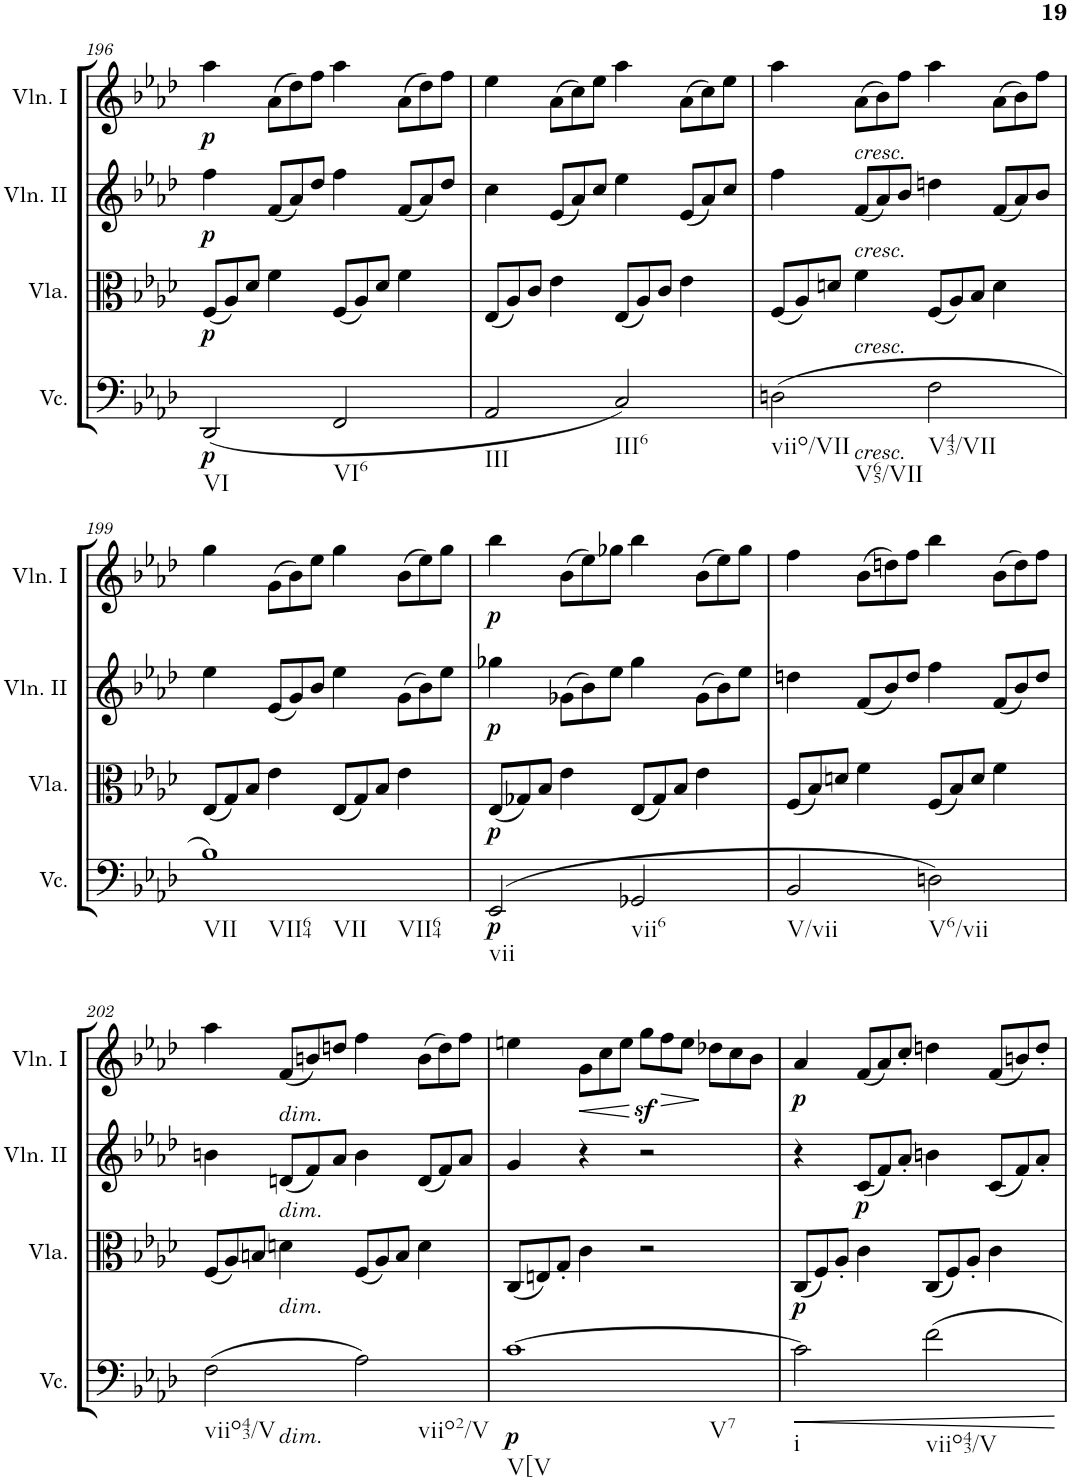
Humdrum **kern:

**kern	**dynam	**kern	**dynam	**kern	**dynam	**kern	**dynam
*part4	*part4	*part3	*part3	*part2	*part2	*part1	*part1
*staff4	*staff4	*staff3	*staff3	*staff2	*staff2	*staff1	*staff1
*I"Violoncello	*	*I"Viola	*	*I"Violino II	*	*I"Violino I	*
*I'Vc.	*	*I'Vla.	*	*I'Vln. II	*	*I'Vln. I	*
!!LO:PB:g=z
*clefF4	*	*clefC3	*	*clefG2	*	*clefG2	*
*k[b-e-a-d-]	*	*k[b-e-a-d-]	*	*k[b-e-a-d-]	*	*k[b-e-a-d-]	*
*M2/2	*	*M2/2	*	*M2/2	*	*M2/2	*
*met(c|)	*	*met(c|)	*	*met(c|)	*	*met(c|)	*
*	*	*Xtuplet	*	*	*	*	*
=196	=196	=196	=196	=196	=196	=196	=196
!LO:TX:b:t=VI	!	!	!	!	!	!	!
!	!LO:DY:b	!	!LO:DY:b	!	!LO:DY:b	!	!LO:DY:b
(2DD-/	p	(12F/L	p	4ff\	p	4aa-\	p
.	.	12A-/)	.	.	.	.	.
.	.	12d-/J	.	.	.	.	.
*	*	*	*	*Xtuplet	*	*Xtuplet	*
.	.	4f\	.	(12f/L	.	(12a-\L	.
.	.	.	.	12a-/)	.	12dd-\)	.
.	.	.	.	12dd-/J	.	12ff\J	.
!LO:TX:b:t=VI6	!	!	!	!	!	!	!
2FF/	.	(12F/L	.	4ff\	.	4aa-\	.
.	.	12A-/)	.	.	.	.	.
.	.	12d-/J	.	.	.	.	.
.	.	4f\	.	(12f/L	.	(12a-\L	.
.	.	.	.	12a-/)	.	12dd-\)	.
.	.	.	.	12dd-/J	.	12ff\J	.
=197	=197	=197	=197	=197	=197	=197	=197
!LO:TX:b:t=III	!	!	!	!	!	!	!
2AA-/	.	(12E-/L	.	4cc\	.	4ee-\	.
.	.	12A-/)	.	.	.	.	.
.	.	12c/J	.	.	.	.	.
.	.	4e-\	.	(12e-/L	.	(12a-\L	.
.	.	.	.	12a-/)	.	12cc\)	.
.	.	.	.	12cc/J	.	12ee-\J	.
!LO:TX:b:t=III6	!	!	!	!	!	!	!
2C/)	.	(12E-/L	.	4ee-\	.	4aa-\	.
.	.	12A-/)	.	.	.	.	.
.	.	12c/J	.	.	.	.	.
.	.	4e-\	.	(12e-/L	.	(12a-\L	.
.	.	.	.	12a-/)	.	12cc\)	.
.	.	.	.	12cc/J	.	12ee-\J	.
=198	=198	=198	=198	=198	=198	=198	=198
*^	*	*	*	*	*	*	*
!LO:TX:b:t=viio/VII	!	!	!	!	!	!	!	!
!LO:TX:b:t=V65/VII	!	!	!	!	!	!	!	!
(2Dn\	4ryy	.	(12F/L	.	4ff\	.	4aa-\	.
.	.	.	12A-/)	.	.	.	.	.
.	.	.	12dn/J	.	.	.	.	.
!	!	!	!	!	!	!	!LO:TX:b:i:t=cresc.	!
!	!	!	!	!	!LO:TX:b:i:t=cresc.	!	!	!
!	!	!	!LO:TX:b:i:t=cresc.	!	!	!	!	!
!	!LO:TX:b:i:t=cresc.	!	!	!	!	!	!	!
.	4ryy	.	4f\	.	(12f/L	.	(12a-\L	.
.	.	.	.	.	12a-/)	.	12b-\)	.
.	.	.	.	.	12b-/J	.	12ff\J	.
!LO:TX:b:t=V43/VII	!	!	!	!	!	!	!	!
2F\	2ryy	.	(12F/L	.	4ddn\	.	4aa-\	.
.	.	.	12A-/)	.	.	.	.	.
.	.	.	12B-/J	.	.	.	.	.
.	.	.	4d\	.	(12f/L	.	(12a-\L	.
.	.	.	.	.	12a-/)	.	12b-\)	.
.	.	.	.	.	12b-/J	.	12ff\J	.
*v	*v	*	*	*	*	*	*	*
!!LO:LB:g=z
=199	=199	=199	=199	=199	=199	=199	=199
!LO:TX:b:t=VII	!	!	!	!	!	!	!
!LO:TX:b:t=VII64	!	!	!	!	!	!	!
!LO:TX:b:t=VII	!	!	!	!	!	!	!
!LO:TX:b:t=VII64	!	!	!	!	!	!	!
1B-)	.	(12E-/L	.	4ee-\	.	4gg\	.
.	.	12G/)	.	.	.	.	.
.	.	12B-/J	.	.	.	.	.
.	.	4e-\	.	(12e-/L	.	(12g\L	.
.	.	.	.	12g/)	.	12b-\)	.
.	.	.	.	12b-/J	.	12ee-\J	.
.	.	(12E-/L	.	4ee-\	.	4gg\	.
.	.	12G/)	.	.	.	.	.
.	.	12B-/J	.	.	.	.	.
.	.	4e-\	.	(12g\L	.	(12b-\L	.
.	.	.	.	12b-\)	.	12ee-\)	.
.	.	.	.	12ee-\J	.	12gg\J	.
=200	=200	=200	=200	=200	=200	=200	=200
!LO:TX:b:t=vii	!	!	!	!	!	!	!
!	!LO:DY:b	!	!LO:DY:b	!	!LO:DY:b	!	!LO:DY:b
(2EE-/	p	(12E-/L	p	4gg-X\	p	4bb-\	p
.	.	12G-X/)	.	.	.	.	.
.	.	12B-/J	.	.	.	.	.
.	.	4e-\	.	(12g-X\L	.	(12b-\L	.
.	.	.	.	12b-\)	.	12ee-\)	.
.	.	.	.	12ee-\J	.	12gg-X\J	.
!LO:TX:b:t=vii6	!	!	!	!	!	!	!
2GG-X/	.	(12E-/L	.	4gg-\	.	4bb-\	.
.	.	12G-/)	.	.	.	.	.
.	.	12B-/J	.	.	.	.	.
.	.	4e-\	.	(12g-\L	.	(12b-\L	.
.	.	.	.	12b-\)	.	12ee-\)	.
.	.	.	.	12ee-\J	.	12gg-\J	.
=201	=201	=201	=201	=201	=201	=201	=201
!LO:TX:b:t=V/vii	!	!	!	!	!	!	!
2BB-/	.	(12F/L	.	4ddn\	.	4ff\	.
.	.	12B-/)	.	.	.	.	.
.	.	12dn/J	.	.	.	.	.
.	.	4f\	.	(12f/L	.	(12b-\L	.
.	.	.	.	12b-/)	.	12ddn\)	.
.	.	.	.	12dd/J	.	12ff\J	.
!LO:TX:b:t=V6/vii	!	!	!	!	!	!	!
2Dn\)	.	(12F/L	.	4ff\	.	4bb-\	.
.	.	12B-/)	.	.	.	.	.
.	.	12d/J	.	.	.	.	.
.	.	4f\	.	(12f/L	.	(12b-\L	.
.	.	.	.	12b-/)	.	12dd\)	.
.	.	.	.	12dd/J	.	12ff\J	.
!!LO:LB:g=z
=202	=202	=202	=202	=202	=202	=202	=202
*^	*	*	*	*	*	*	*
!LO:TX:b:t=viio43/V	!	!	!	!	!	!	!	!
(2F\	4ryy	.	(12F/L	.	4bn\	.	4aa-\	.
.	.	.	12A-/)	.	.	.	.	.
.	.	.	12Bn/J	.	.	.	.	.
!	!	!	!	!	!	!	!LO:TX:b:i:t=dim.	!
!	!	!	!	!	!LO:TX:b:i:t=dim.	!	!	!
!	!	!	!LO:TX:b:i:t=dim.	!	!	!	!	!
!	!LO:TX:b:i:t=dim.	!	!	!	!	!	!	!
.	4ryy	.	4dn\	.	(12dn/L	.	(12f/L	.
.	.	.	.	.	12f/)	.	12bn/)	.
.	.	.	.	.	12a-/J	.	12ddn/J	.
!LO:TX:b:t=viio2/V	!	!	!	!	!	!	!	!
2A-\)	2ryy	.	(12F/L	.	4b\	.	4ff\	.
.	.	.	12A-/)	.	.	.	.	.
.	.	.	12B/J	.	.	.	.	.
.	.	.	4d\	.	(12d/L	.	(12b\L	.
.	.	.	.	.	12f/)	.	12dd\)	.
.	.	.	.	.	12a-/J	.	12ff\J	.
*v	*v	*	*	*	*	*	*	*
=203	=203	=203	=203	=203	=203	=203	=203
!LO:TX:b:t=V[V	!	!	!	!	!	!	!
!LO:TX:b:t=V7	!	!	!	!	!	!	!
!	!LO:DY:b	!	!	!	!	!	!
[1c	p	(12C/L	.	4g/	.	4een\	.
.	.	12En/)	.	.	.	.	.
.	.	12G'/J	.	.	.	.	.
!	!	!	!	!	!	!	!LO:HP:b
.	.	4c\	.	4r	.	12g\L	<
.	.	.	.	.	.	12cc\	.
.	.	.	.	.	.	12ee\J	.
.	.	2r	.	2r	.	12ggz<\L	[
!	!	!	!	!	!	!	!LO:HP:b
.	.	.	.	.	.	12ff\	>
.	.	.	.	.	.	12ee\J	.
.	.	.	.	.	.	12dd-X\L	]
.	.	.	.	.	.	12cc\	.
.	.	.	.	.	.	12b-\J	.
=204	=204	=204	=204	=204	=204	=204	=204
!LO:TX:b:t=i	!	!	!	!	!	!	!
!	!LO:HP:b	!	!LO:DY:b	!	!	!	!LO:DY:b
2c\]	<	(12C/L	p	4r	.	4a-/	p
.	.	12F/)	.	.	.	.	.
.	.	12A-'/J	.	.	.	.	.
!	!	!	!	!	!LO:DY:b	!	!
.	.	4c\	.	(12c/L	p	(12f/L	.
.	.	.	.	12f/)	.	12a-/)	.
.	.	.	.	12a-'/J	.	12cc'/J	.
!LO:TX:b:t=viio43/V	!	!	!	!	!	!	!
2f\	.	(12C/L	.	4bn\	.	4ddn\	.
.	.	12F/)	.	.	.	.	.
.	.	12A-'/J	.	.	.	.	.
.	.	4c\	.	(12c/L	.	(12f/L	.
.	.	.	.	12f/)	.	12bn/)	.
.	.	.	.	12a-'/J	.	12dd'/J	.
.	[	.	.	.	.	.	.
=	=	=	=	=	=	=	=
*-	*-	*-	*-	*-	*-	*-	*-
